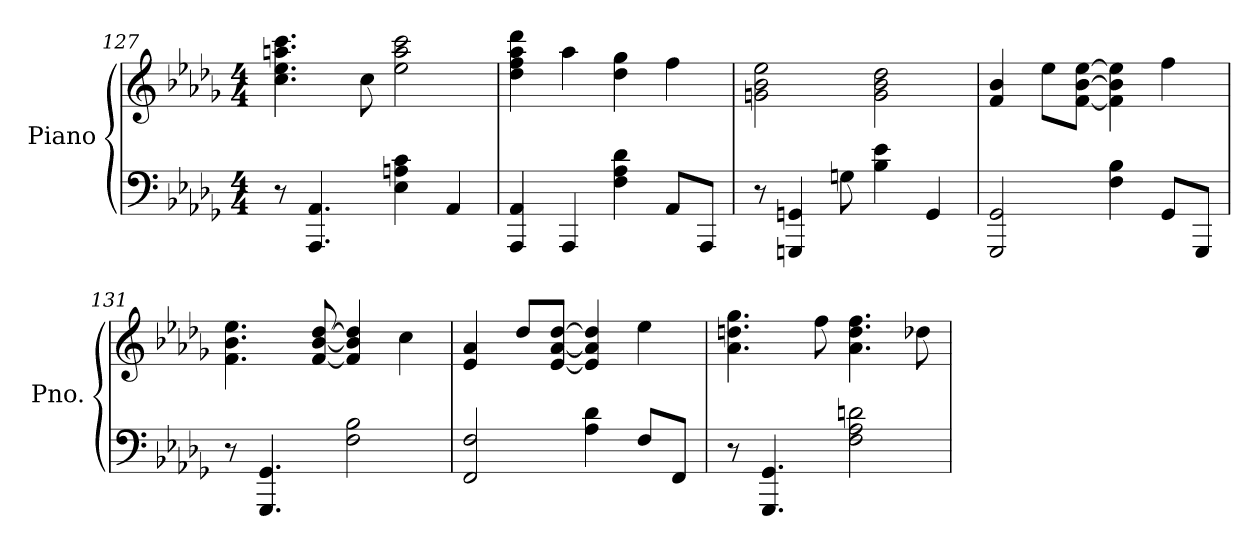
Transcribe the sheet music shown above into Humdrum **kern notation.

**kern	**kern
*part1	*part1
*staff2	*staff1
*I"Piano	*
*I'Pno.	*
*clefF4	*clefG2
*k[b-e-a-d-g-]	*k[b-e-a-d-g-]
*M4/4	*M4/4
=127	=127
8r	4.cc\ 4.ee-\ 4.aan\ 4.ccc\
4.AAA-/ 4.AA-/	.
.	8cc\
4E-\ 4An\ 4c\	2ee-\ 2aa\ 2ccc\
4AA-/	.
=128	=128
4AAA-/ 4AA-/	4dd-\ 4ff\ 4aa-\ 4ddd-\
4AAA-/	4aa-\
4F\ 4A-\ 4d-\	4dd-\ 4gg-\
8AA-/L	4ff\
8AAA-/J	.
=129	=129
8r	2gn\ 2b-\ 2ee-\
4GGGn/ 4GGn/	.
8Gn\	.
4B-\ 4e-\	2g\ 2b-\ 2dd-\
4GG/	.
=130	=130
2GGG-/ 2GG-/	4f/ 4b-/
.	8ee-\L
.	[8f\ [8b-\ [8ee-\J
4F\ 4B-\	4f\] 4b-\] 4ee-\]
8GG-/L	4ff\
8GGG-/J	.
=131	=131
8r	4.f\ 4.b-\ 4.ee-\
4.GGG-/ 4.GG-/	.
.	[8f/ [8b-/ [8dd-/
2F\ 2B-\	4f/] 4b-/] 4dd-/]
.	4cc\
!!LO:LB:g=z
=132	=132
2FF/ 2F/	4e-/ 4a-/
.	8dd-/L
.	[8e-/ [8a-/ [8dd-/J
4A-\ 4d-\	4e-/] 4a-/] 4dd-/]
8F/L	4ee-\
8FF/J	.
=133	=133
8r	4.a-\ 4.ddn\ 4.gg-\
4.GGG-/ 4.GG-/	.
.	8ff\
2F\ 2A-\ 2dn\	4.a-\ 4.dd\ 4.ff\
.	8dd-X\
=	=
*-	*-
